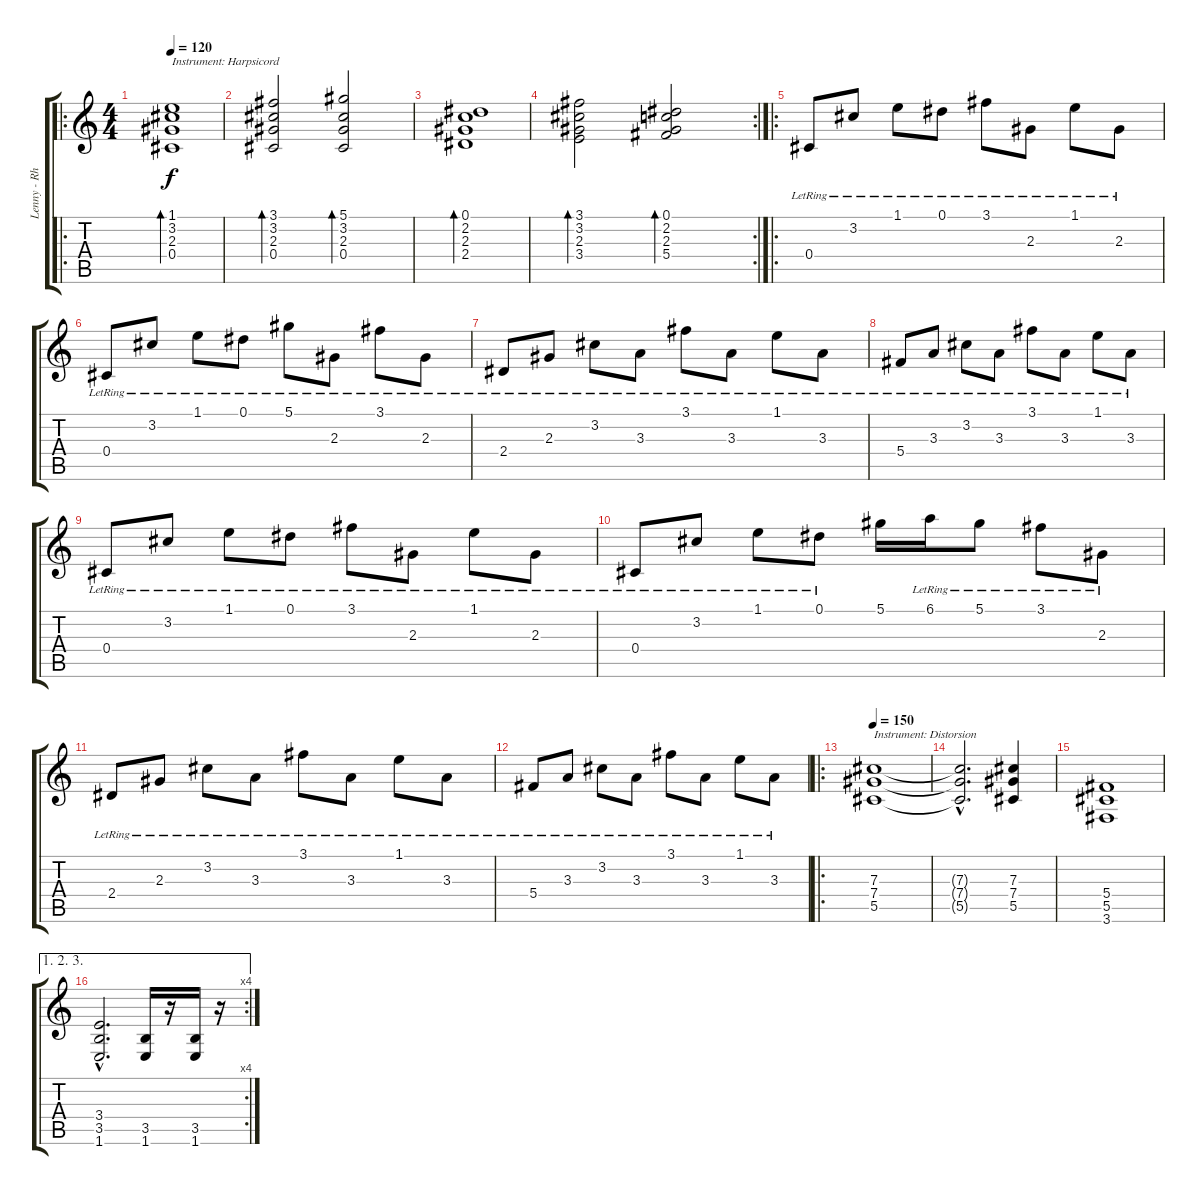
\track ("Lenny - Rhytm/Lead" "Lenny - Rh") {instrument distortionguitar}
\staff {score tabs}
\tuning (Eb4 Bb3 Gb3 Db3 Ab2 Eb2) {hide}
\ro
\ts (4 4)
\tempo 120
\clef g2
\ks c
(1.1 3.2 2.3 0.4).1{bd 60 txt "Instrument: Harpsicord" dy f volume 12 instrument harpsichord} |
(3.1 3.2 2.3 0.4).2{bd 60} (5.1 3.2 2.3 0.4).2{bd 120} |
(0.1 2.2 2.3 2.4).1{bd 60} |
\rc 2
(3.1 3.2 2.3 3.4).2{bd 60} (0.1 2.2 2.3 5.4).2{bd 120} |
\ro
0.4{lr}.8 3.2{lr}.8 1.1{lr}.8 0.1{lr}.8 3.1{lr}.8 2.3{lr}.8 1.1{lr}.8 2.3{lr}.8 |
0.4{lr}.8 3.2{lr}.8 1.1{lr}.8 0.1{lr}.8 5.1{lr}.8 2.3{lr}.8 3.1{lr}.8 2.3{lr}.8 |
2.4{lr}.8 2.3{lr}.8 3.2{lr}.8 3.3{lr}.8 3.1{lr}.8 3.3{lr}.8 1.1{lr}.8 3.3{lr}.8 |
5.4{lr}.8 3.3{lr}.8 3.2{lr}.8 3.3{lr}.8 3.1{lr}.8 3.3{lr}.8 1.1{lr}.8 3.3{lr}.8 |
0.4{lr}.8 3.2{lr}.8 1.1{lr}.8 0.1{lr}.8 3.1{lr}.8 2.3{lr}.8 1.1{lr}.8 2.3{lr}.8 |
0.4{lr}.8 3.2{lr}.8 1.1{lr}.8 0.1{lr}.8 5.1.16 6.1{lr}.16 5.1{lr}.8 3.1{lr}.8 2.3{lr}.8 |
2.4{lr}.8 2.3{lr}.8 3.2{lr}.8 3.3{lr}.8 3.1{lr}.8 3.3{lr}.8 1.1{lr}.8 3.3{lr}.8 |
5.4{lr}.8 3.3{lr}.8 3.2{lr}.8 3.3{lr}.8 3.1{lr}.8 3.3{lr}.8 1.1{lr}.8 3.3{lr}.8 |
\ro
\tempo 150
(7.3 7.4 5.5).1{txt "Instrument: Distorsion" volume 15 instrument distortionguitar} |
(7.3{hac t} 7.4{hac t} 5.5{hac t}).2{d} (7.3 7.4 5.5).4 |
(5.4 5.5 3.6).1 |
\ae (1 2 3)
\rc 4
(3.4{hac} 3.5{hac} 1.6{hac}).2{d} (3.5 1.6).16 r.16 (3.5 1.6).16 r.16
